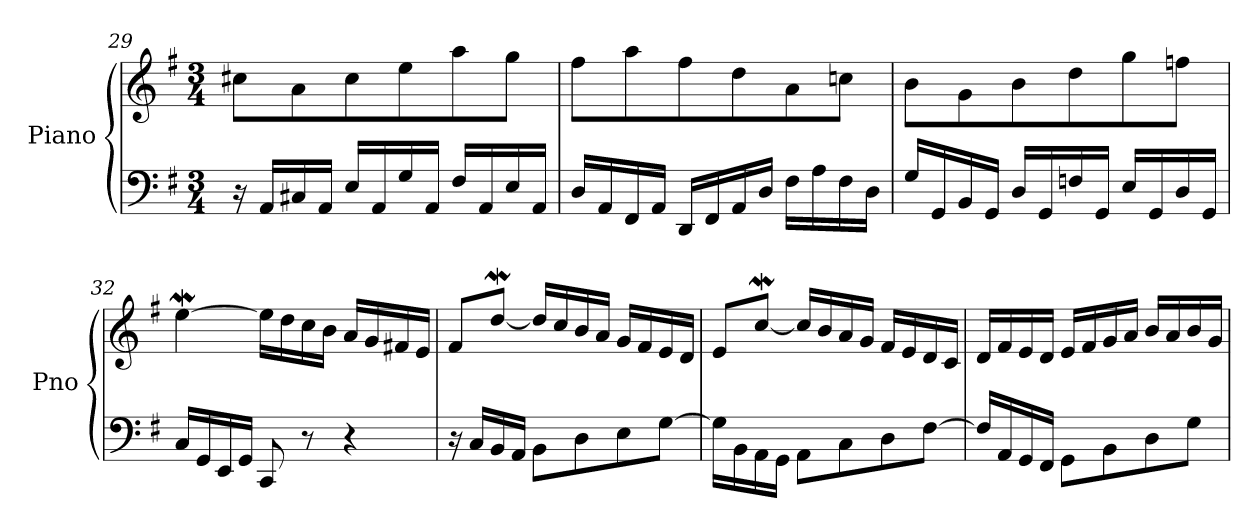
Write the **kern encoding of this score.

**kern	**kern
*part1	*part1
*staff2	*staff1
*I"Piano	*
*I'Pno	*
!!LO:LB:g=z
*clefF4	*clefG2
*k[f#]	*k[f#]
*M3/4	*M3/4
=29	=29
16r	8cc#X\L
16AA/LL	.
16C#X/	8a\
16AA/JJ	.
16E/LL	8cc#\
16AA/	.
16G/	8ee\
16AA/JJ	.
16F#/LL	8aa\
16AA/	.
16E/	8gg\J
16AA/JJ	.
=30	=30
16D/LL	8ff#\L
16AA/	.
16FF#/	8aa\
16AA/JJ	.
16DD/LL	8ff#\
16FF#/	.
16AA/	8dd\
16D/JJ	.
16F#\LL	8a\
16A\	.
16F#\	8ccn\J
16D\JJ	.
=31	=31
16G/LL	8b\L
16GG/	.
16BB/	8g\
16GG/JJ	.
16D/LL	8b\
16GG/	.
16Fn/	8dd\
16GG/JJ	.
16E/LL	8gg\
16GG/	.
16D/	8ffn\J
16GG/JJ	.
=32	=32
16C/LL	[4eeW\
16GG/	.
16EE/	.
16GG/JJ	.
8CC/	16ee\LL]
.	16dd\
8r	16cc\
.	16b\JJ
4r	16a/LL
.	16g/
.	16f#X/
.	16e/JJ
!!LO:LB:g=z
=33	=33
16r	8f#/L
16C/LL	.
16BB/	[8ddW/J
16AA/JJ	.
8BB\L	16dd/LL]
.	16cc/
8D\	16b/
.	16a/JJ
8E\	16g/LL
.	16f#/
[8G\J	16e/
.	16d/JJ
=34	=34
16G\LL]	8e/L
16BB\	.
16AA\	[8ccw/J
16GG\JJ	.
8AA\L	16cc/LL]
.	16b/
8C\	16a/
.	16g/JJ
8D\	16f#/LL
.	16e/
[8F#\J	16d/
.	16c/JJ
=35	=35
16F#/LL]	16d/LL
16AA/	16f#/
16GG/	16e/
16FF#/JJ	16d/JJ
8GG\L	16e/LL
.	16f#/
8BB\	16g/
.	16a/JJ
8D\	16b/LL
.	16a/
8G\J	16b/
.	16g/JJ
=	=
*-	*-
